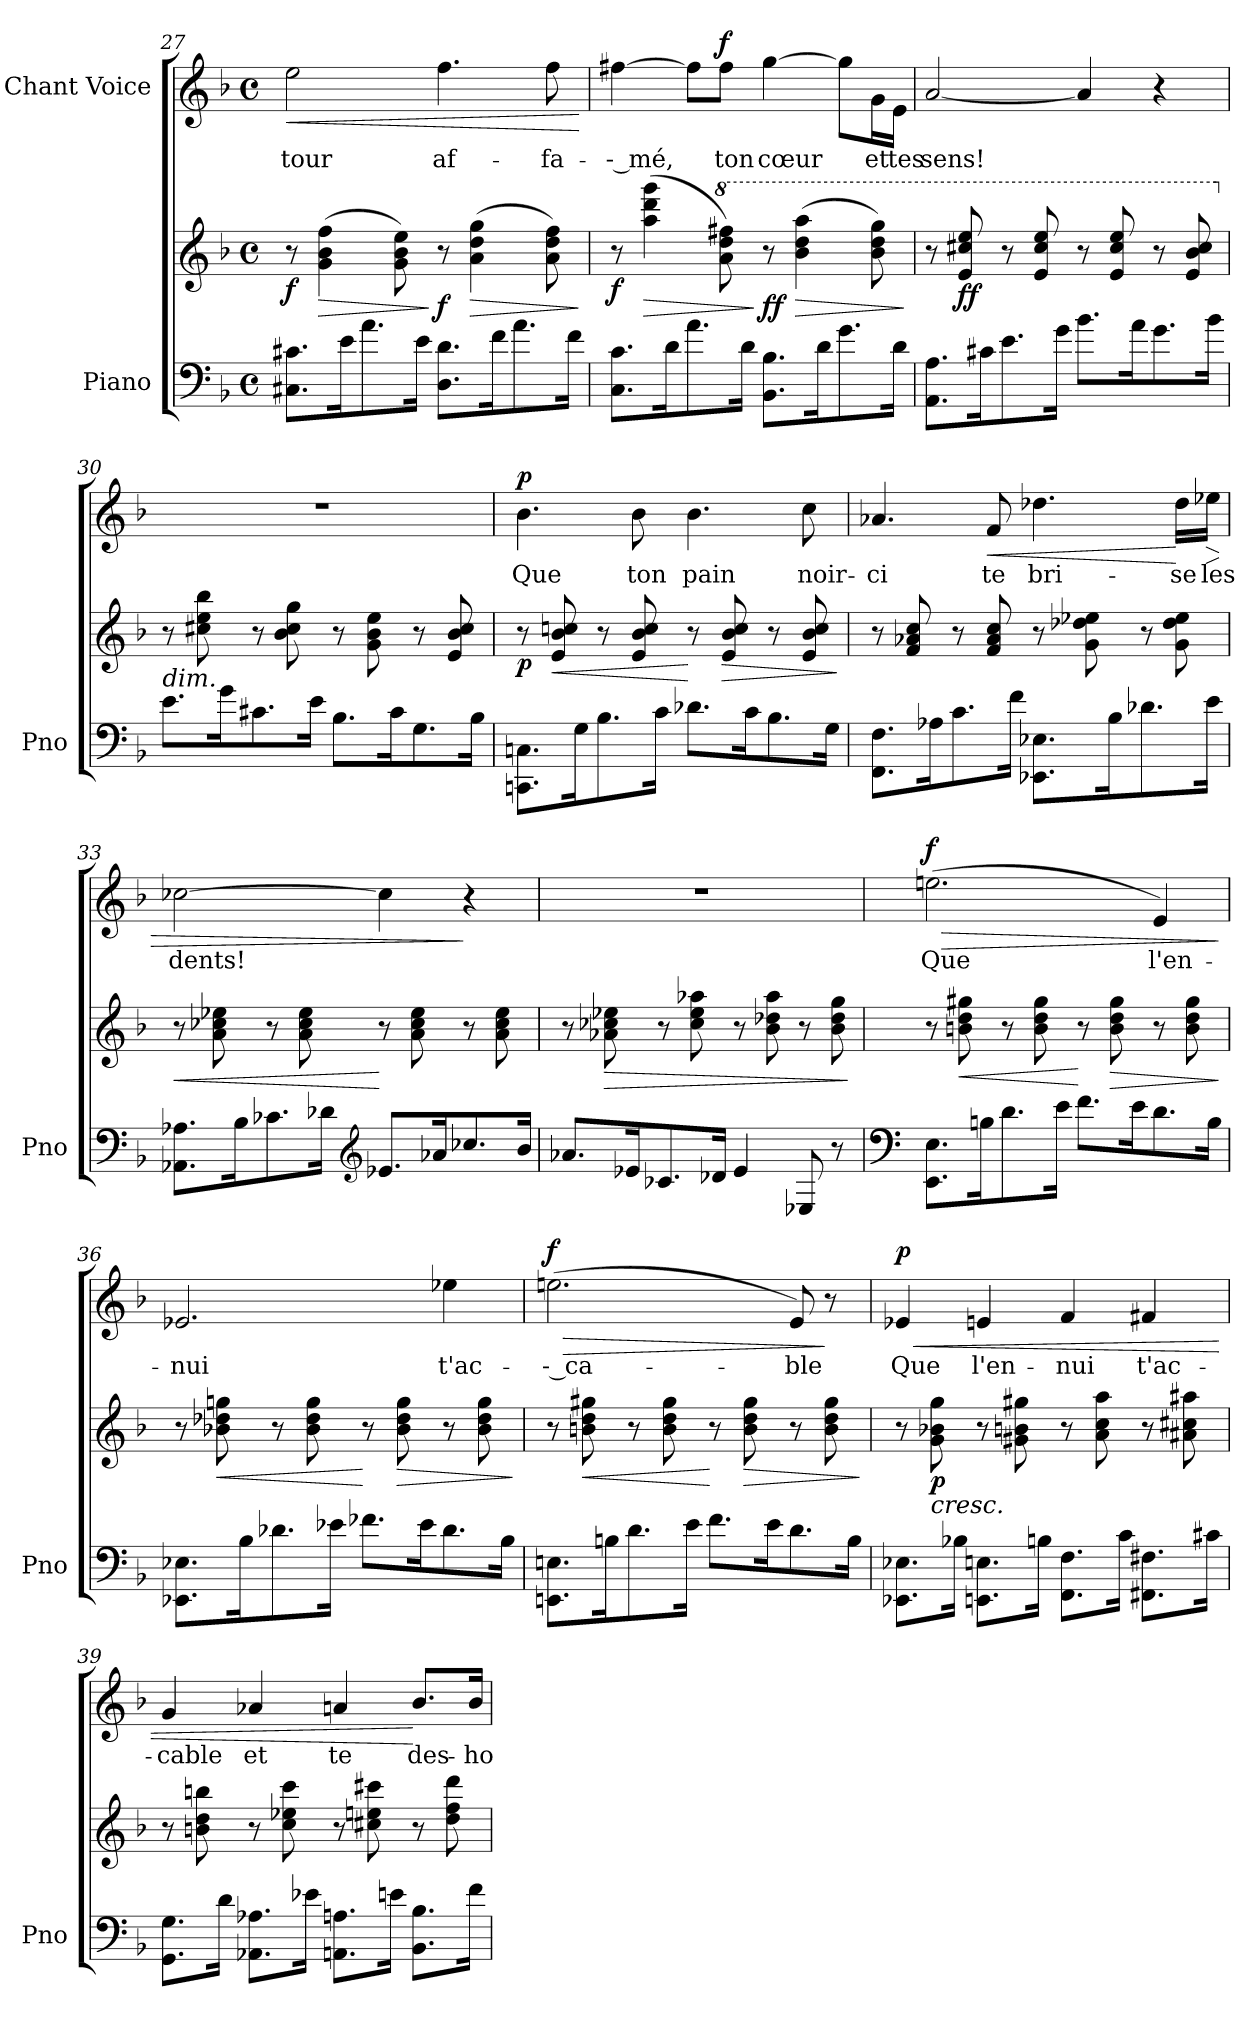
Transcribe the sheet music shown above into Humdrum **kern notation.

**kern	**kern	**dynam	**kern	**text	**dynam
*part2	*part2	*part2	*part1	*part1	*part1
*staff3	*staff2	*staff2/3	*staff1	*staff1	*staff1
*I"Piano	*	*	*I"Chant Voice	*	*
*I'Pno	*	*	*	*	*
*clefF4	*clefG2	*	*clefG2	*	*
*k[b-]	*k[b-]	*	*k[b-]	*	*
*M4/4	*M4/4	*	*M4/4	*	*
*met(c)	*met(c)	*	*met(c)	*	*
=27	=27	=27	=27	=27	=27
!	!	!LO:DY:b	!	!LO:LY:b	!LO:HP:b
8.C#X\ 8.c#X\L	8r	f	2ee\	-tour	<
!	!	!LO:HP:b	!	!	!
.	(>4g\ 4b-\ 4ff\	>	.	.	.
16e\K	.	.	.	.	.
8.a\	.	.	.	.	.
.	8g\ 8b-\ 8ee\)	.	.	.	.
16e\Jk	.	.	.	.	.
!	!	!LO:DY:n=1:b	!	!LO:LY:b	!
8.D\ 8.d\L	8r	] f	4.ff\	af-	.
!	!	!LO:HP:b	!	!	!
.	(>4a\ 4dd\ 4gg\	>	.	.	.
16f\K	.	.	.	.	.
8.a\	.	.	.	.	.
!	!	!	!	!LO:LY:b	!
.	8a\ 8dd\ 8ff\)	.	8ff\	-fa-	.
16f\Jk	.	.	.	.	.
.	.	]	.	.	[
!!LO:LB:g=z
=28	=28	=28	=28	=28	=28
!	!	!LO:DY:b	!	!LO:LY:b	!
8.C\ 8.c\L	8r	f	[4ff#X\	-- mé,	.
!	!	!LO:HP:b	!	!	!
.	(>4aa\ 4ddd\ 4ggg\	>	.	.	.
16d\K	.	.	.	.	.
8.a\	.	.	8ff#\L]	.	.
*	*8va	*	*	*	*
!	!	!	!	!LO:LY:b	!LO:DY:a
.	8aa\ 8ddd\ 8fff#X\)	.	8ff#\J	ton	f
16d\Jk	.	.	.	.	.
!	!	!LO:DY:n=1:b	!	!LO:LY:b	!
8.BB-\ 8.B-\L	8r	] ff	[4gg\	cœur	.
!	!	!LO:HP:b	!	!	!
.	(>4bb-\ 4ddd\ 4aaa\	>	.	.	.
16d\K	.	.	.	.	.
8.g\	.	.	8gg\L]	.	.
!	!	!	!	!LO:LY:b	!
.	8bb-\ 8ddd\ 8ggg\)	.	16g\L	et	.
!	!	!	!	!LO:LY:b	!
16d\Jk	.	.	16e\JJ	tes	.
.	.	]	.	.	.
=29	=29	=29	=29	=29	=29
!	!	!	!	!LO:LY:b	!
8.AA\ 8.A\L	8r	.	[2a/	sens!	.
!	!	!LO:DY:b	!	!	!
.	8ee/ 8ccc#X/ 8eee/	ff	.	.	.
16c#X\K	.	.	.	.	.
8.e\	8r	.	.	.	.
.	8ee/ 8ccc#/ 8eee/	.	.	.	.
16g\Jk	.	.	.	.	.
8.b-\L	8r	.	4a/]	.	.
.	8ee/ 8ccc#/ 8eee/	.	.	.	.
16a\K	.	.	.	.	.
8.g\	8r	.	4r	.	.
.	8ee/ 8bb-/ 8ccc#/	.	.	.	.
16b-\Jk	.	.	.	.	.
=30	=30	=30	=30	=30	=30
*	*X8va	*	*	*	*
!LO:TX:a:i:t=dim.	!	!	!	!	!
8.e\L	8r	.	1r	.	.
.	8cc#X\ 8ee\ 8bb-\	.	.	.	.
16g\K	.	.	.	.	.
8.c#X\	8r	.	.	.	.
.	8b-\ 8cc#\ 8gg\	.	.	.	.
16e\Jk	.	.	.	.	.
8.B-\L	8r	.	.	.	.
.	8g\ 8b-\ 8ee\	.	.	.	.
16c#\K	.	.	.	.	.
8.G\	8r	.	.	.	.
.	8e/ 8b-/ 8cc#/	.	.	.	.
16B-\Jk	.	.	.	.	.
!!LO:LB:g=z
=31	=31	=31	=31	=31	=31
!	!	!LO:DY:b	!	!LO:LY:b	!LO:DY:a
8.CCn\ 8.Cn\L	8r	p	4.b-\	Que	p
!	!	!LO:HP:b	!	!	!
.	8e/ 8b-/ 8ccn/	<	.	.	.
16G\K	.	.	.	.	.
8.B-\	8r	.	.	.	.
!	!	!	!	!LO:LY:b	!
.	8e/ 8b-/ 8cc/	.	8b-\	ton	.
16c\Jk	.	.	.	.	.
!	!	!	!	!LO:LY:b	!
8.d-X\L	8r	[	4.b-\	pain	.
!	!	!LO:HP:b	!	!	!
.	8e/ 8b-/ 8cc/	>	.	.	.
16c\K	.	.	.	.	.
8.B-\	8r	.	.	.	.
!	!	!	!	!LO:LY:b	!
.	8e/ 8b-/ 8cc/	.	8cc\	noir-	.
16G\Jk	.	.	.	.	.
.	.	]	.	.	.
=32	=32	=32	=32	=32	=32
!	!	!	!	!LO:LY:b	!
8.FF\ 8.F\L	8r	.	4.a-X/	-ci	.
.	8f/ 8a-X/ 8cc/	.	.	.	.
16A-X\K	.	.	.	.	.
8.c\	8r	.	.	.	.
!	!	!	!	!LO:LY:b	!LO:HP:b
.	8f/ 8a-/ 8cc/	.	8f/	te	<
16f\Jk	.	.	.	.	.
!	!	!	!	!LO:LY:b	!
8.EE-X\ 8.E-X\L	8r	.	4.dd-X\	bri-	.
.	8g\ 8dd-X\ 8ee-X\	.	.	.	.
16B-\K	.	.	.	.	.
8.d-X\	8r	.	.	.	.
!	!	!	!	!LO:LY:b	!
.	8g\ 8dd-\ 8ee-\	.	16dd-\LL	-se	[
!	!	!	!	!LO:LY:b	!LO:HP:b
16e\Jk	.	.	16ee-X\JJ	les	>
=33	=33	=33	=33	=33	=33
!	!	!LO:HP:b	!	!LO:LY:b	!
8.AA-X\ 8.A-X\L	8r	<	[2cc-X\	dents!	.
.	8a\ 8cc-X\ 8ee-X\	.	.	.	.
16B-\K	.	.	.	.	.
8.c-X\	8r	.	.	.	.
.	8a\ 8cc-\ 8ee-\	.	.	.	.
16d-X\Jk	.	.	.	.	.
*clefG2	*	*	*	*	*
8.e-X/L	8r	[	4cc-\]	.	.
.	8a\ 8cc-\ 8ee-\	.	.	.	.
16a-X/K	.	.	.	.	.
8.cc-X/	8r	.	4r	.	]
.	8a\ 8cc-\ 8ee-\	.	.	.	.
16b-/Jk	.	.	.	.	.
!!LO:LB:g=z
=34	=34	=34	=34	=34	=34
8.a-X/L	8r	.	1r	.	.
!	!	!LO:HP:b	!	!	!
.	8a-X\ 8cc-X\ 8ee-X\	>	.	.	.
16e-X/K	.	.	.	.	.
8.c-X/	8r	.	.	.	.
.	8cc-\ 8ee-\ 8aa-X\	.	.	.	.
16d-X/Jk	.	.	.	.	.
4e-/	8r	.	.	.	.
.	8b-\ 8dd-X\ 8aa-\	.	.	.	.
8E-X/	8r	.	.	.	.
8r	8b-\ 8dd-\ 8gg\	.	.	.	.
.	.	]	.	.	.
=35	=35	=35	=35	=35	=35
*clefF4	*	*	*	*	*
!	!	!	!	!LO:LY:b	!LO:HP:b
!	!	!	!	!	!LO:DY:n=1:a
8.EE\ 8.E\L	8r	.	(>2.een\	Que	> f
!	!	!LO:HP:b	!	!	!
.	8bn\ 8dd\ 8gg#X\	<	.	.	.
16Bn\K	.	.	.	.	.
8.d\	8r	.	.	.	.
.	8b\ 8dd\ 8gg#\	.	.	.	.
16e\Jk	.	.	.	.	.
8.f\L	8r	[	.	.	.
!	!	!LO:HP:b	!	!	!
.	8b\ 8dd\ 8gg#\	>	.	.	.
16e\K	.	.	.	.	.
!	!	!	!	!LO:LY:b	!
8.d\	8r	.	4e/)	l'en-	.
.	8b\ 8dd\ 8gg#\	.	.	.	.
16B\Jk	.	.	.	.	.
.	.	]	.	.	]
=36	=36	=36	=36	=36	=36
!	!	!	!	!LO:LY:b	!
8.EE-X\ 8.E-X\L	8r	.	2.e-X/	-nui	.
!	!	!LO:HP:b	!	!	!
.	8b-X\ 8dd-X\ 8ggn\	<	.	.	.
16B-\K	.	.	.	.	.
8.d-X\	8r	.	.	.	.
.	8b-\ 8dd-\ 8gg\	.	.	.	.
16e-X\Jk	.	.	.	.	.
8.f-X\L	8r	[	.	.	.
!	!	!LO:HP:b	!	!	!
.	8b-\ 8dd-\ 8gg\	>	.	.	.
16e-\K	.	.	.	.	.
!	!	!	!	!LO:LY:b	!
8.d-\	8r	.	4ee-X\	t'ac-	.
.	8b-\ 8dd-\ 8gg\	.	.	.	.
16B-\Jk	.	.	.	.	.
.	.	]	.	.	.
!!LO:PB:g=z
=37	=37	=37	=37	=37	=37
!	!	!	!	!LO:LY:b	!LO:HP:b
!	!	!	!	!	!LO:DY:n=1:a
8.EEn\ 8.En\L	8r	.	(>2.een\	-- ca-	> f
!	!	!LO:HP:b	!	!	!
.	8bn\ 8dd\ 8gg#X\	<	.	.	.
16Bn\K	.	.	.	.	.
8.d\	8r	.	.	.	.
.	8b\ 8dd\ 8gg#\	.	.	.	.
16e\Jk	.	.	.	.	.
8.f\L	8r	[	.	.	.
!	!	!LO:HP:b	!	!	!
.	8b\ 8dd\ 8gg#\	>	.	.	.
16e\K	.	.	.	.	.
!	!	!	!	!LO:LY:b	!
8.d\	8r	.	8e/)	-ble	.
.	8b\ 8dd\ 8gg#\	.	8r	.	]
16B\Jk	.	.	.	.	.
.	.	]	.	.	.
=38	=38	=38	=38	=38	=38
!	!	!	!	!LO:LY:b	!LO:HP:b
!	!	!	!	!	!LO:DY:n=1:a
8.EE-X\ 8.E-X\L	8r	.	4e-X/	Que	< p
!	!LO:TX:b:i:t=cresc.	!	!	!	!
!	!	!LO:DY:b	!	!	!
.	8g\ 8b-X\ 8gg\	p	.	.	.
16B-X\Jk	.	.	.	.	.
!	!	!	!	!LO:LY:b	!
8.EEn\ 8.En\L	8r	.	4en/	l'en-	.
.	8g#X\ 8bn\ 8gg#X\	.	.	.	.
16Bn\Jk	.	.	.	.	.
!	!	!	!	!LO:LY:b	!
8.FF\ 8.F\L	8r	.	4f/	-nui	.
.	8a\ 8cc\ 8aa\	.	.	.	.
16c\Jk	.	.	.	.	.
!	!	!	!	!LO:LY:b	!
8.FF#X\ 8.F#X\L	8r	.	4f#X/	t'ac-	.
.	8a#X\ 8cc#X\ 8aa#X\	.	.	.	.
16c#X\Jk	.	.	.	.	.
=39	=39	=39	=39	=39	=39
!	!	!	!	!LO:LY:b	!
8.GG\ 8.G\L	8r	.	4g/	-cable	.
.	8bn\ 8dd\ 8bbn\	.	.	.	.
16d\Jk	.	.	.	.	.
!	!	!	!	!LO:LY:b	!
8.AA-X\ 8.A-X\L	8r	.	4a-X/	et	.
.	8cc\ 8ee-X\ 8ccc\	.	.	.	.
16e-X\Jk	.	.	.	.	.
!	!	!	!	!LO:LY:b	!
8.AAn\ 8.An\L	8r	.	4an/	te	.
.	8cc#X\ 8een\ 8ccc#X\	.	.	.	.
16en\Jk	.	.	.	.	.
!	!	!	!	!LO:LY:b	!
8.BB-\ 8.B-\L	8r	.	8.b-/L	des-	[
.	8dd\ 8ff\ 8ddd\	.	.	.	.
!	!	!	!	!LO:LY:b	!
16f\Jk	.	.	16b-/Jk	-ho-	.
=	=	=	=	=	=
*-	*-	*-	*-	*-	*-
